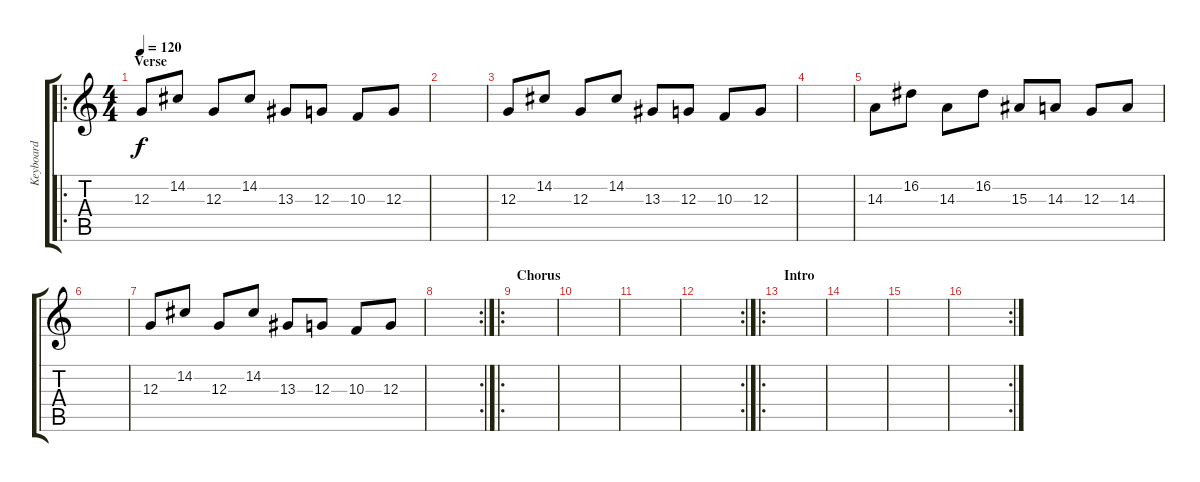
\track ("Keyboard" "Keyboard") {instrument lead1square}
\staff {score tabs}
\tuning (E4 B3 G3 D3 A2 E2) {hide}
\ro
\ts (4 4)
\section ("" "Verse")
\tempo 120
\clef g2
\ks c
12.3.8{dy f} 14.2.8 12.3.8 14.2.8 13.3.8 12.3.8 10.3.8 12.3.8 |
|
12.3.8 14.2.8 12.3.8 14.2.8 13.3.8 12.3.8 10.3.8 12.3.8 |
|
14.3.8 16.2.8 14.3.8 16.2.8 15.3.8 14.3.8 12.3.8 14.3.8 |
|
12.3.8 14.2.8 12.3.8 14.2.8 13.3.8 12.3.8 10.3.8 12.3.8 |
\rc 2
|
\ro
\section ("" "Chorus")
|
|
|
\rc 2
|
\ro
\section ("" "Intro")
|
|
|
\rc 2
